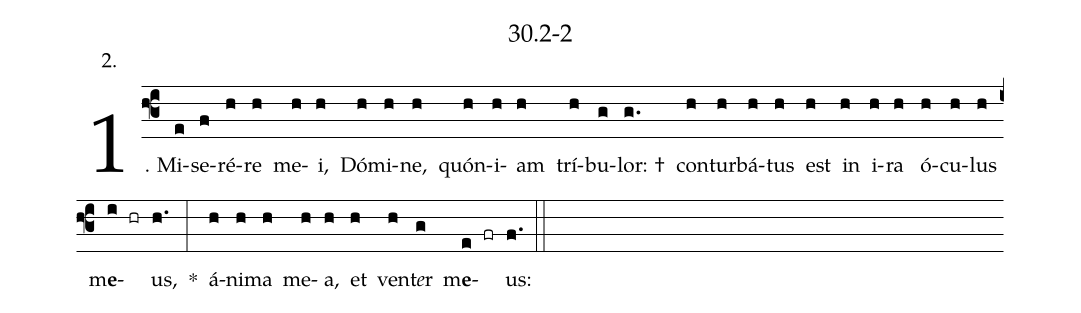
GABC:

name: 30.2-2;
annotation: 2.;
%%
(f3)1. Mi(e)se(f)ré(h)re(h) me(h)i,(h) Dó(h)mi(h)ne,(h) quón(h)i(h)am(h) trí(h)bu(g)lor: †(g.) con(h)tur(h)bá(h)tus(h) est(h) in(h) i(h)ra(h) ó(h)cu(h)lus(h) m<b>e</b>(i hr)us,(h.) *(:) á(h)ni(h)ma(h) me(h)a,(h) et(h) ven(h)t<i>e</i>r(g) m<b>e</b>(e fr)us:(f.) (::)
